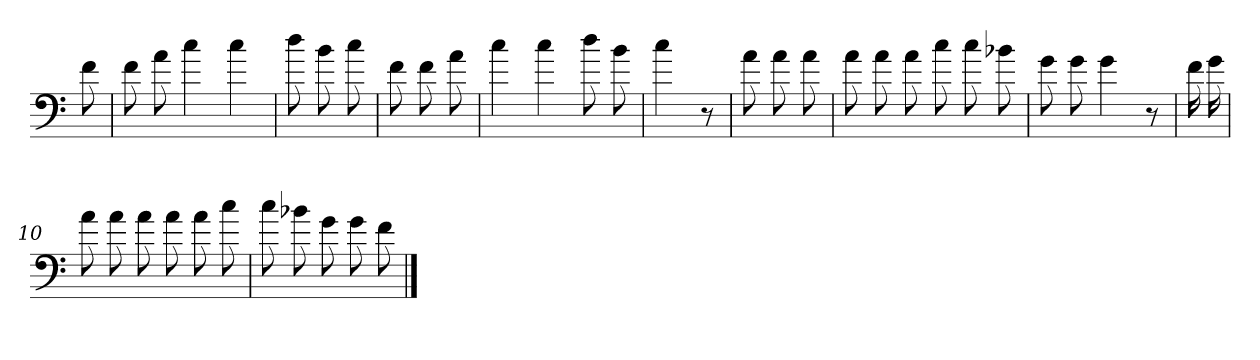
**kern
*part1
*staff1
*clefF4
*k[]
=
8f
=1
8f
8a
4cc
4cc
=2
8dd
8b
8cc
=3
8f
8f
8a
=4
4cc
4cc
8dd
8b
=5
4cc
8r
=6
8a
8a
8a
=7
8a
8a
8a
8cc
8cc
8b-X
=8
8g
8g
4g
8r
=9
16f
16g
=10
8a
8a
8a
8a
8a
8cc
=11
8cc
8b-X
8g
8g
8f
==
*-
